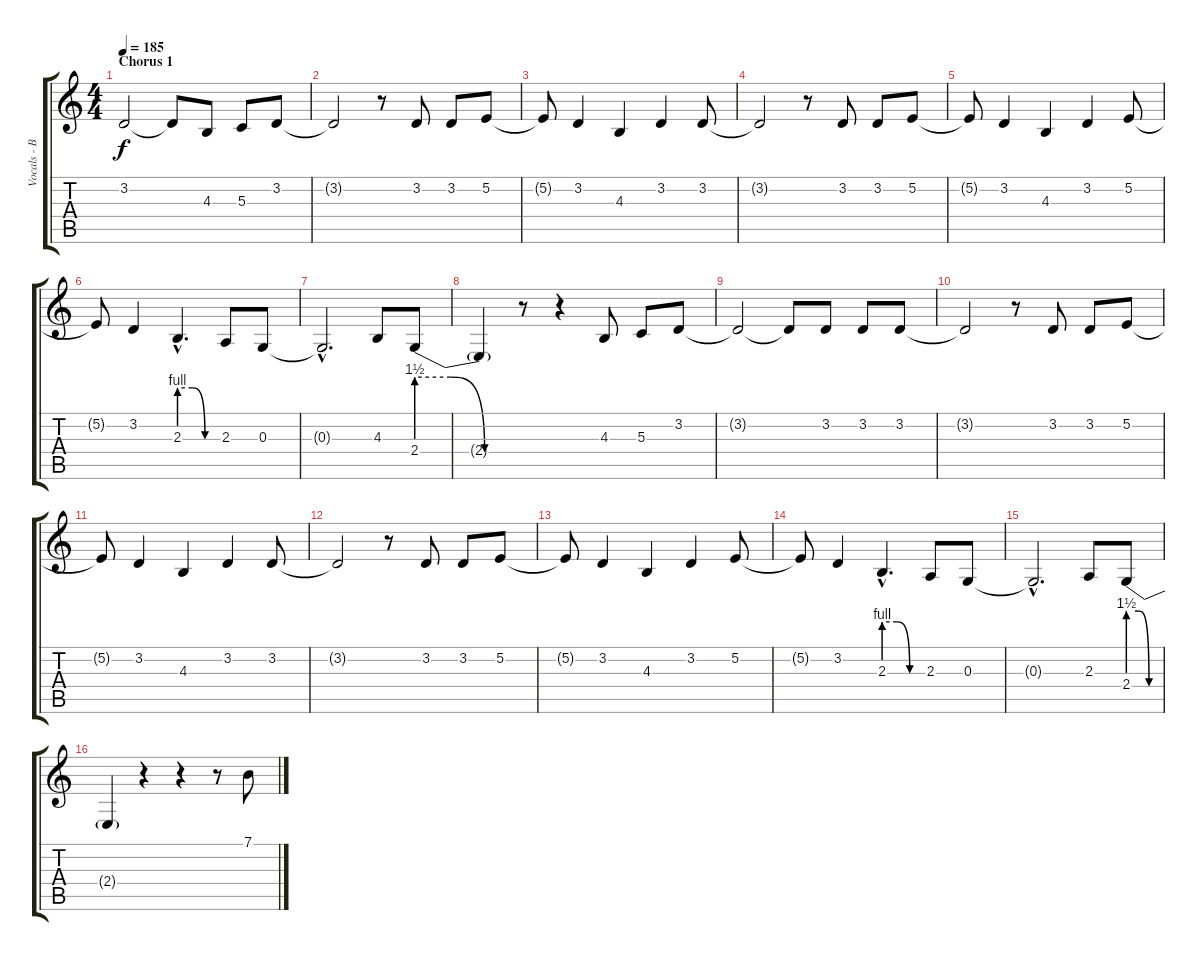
\track ("Vocals - Bruce" "Vocals - B") {instrument lead2sawtooth}
\staff {score tabs}
\tuning (E4 B3 G3 D3 A2 E2) {hide}
\ts (4 4)
\section ("" "Chorus 1")
\tempo 185
\clef g2
\ks c
3.2{t}.2{dy f} 3.2{t}.8 4.3.8 5.3.8 3.2.8 |
3.2{t}.2 r.8 3.2.8 3.2.8 5.2.8 |
5.2{t}.8 3.2.4 4.3.4 3.2.4 3.2.8 |
3.2{t}.2 r.8 3.2.8 3.2.8 5.2.8 |
5.2{t}.8 3.2.4 4.3.4 3.2.4 5.2.8 |
5.2{t}.8 3.2.4 2.3{be (custom 0 4 20 4 40 0 60 0) hac}.4{d} 2.3.8 0.3.8 |
0.3{hac t}.2{d} 4.3.8 2.4{be (custom 0 6 20 6 40 0 60 0)}.8 |
2.4{t}.4 r.8 r.4 4.3.8 5.3.8 3.2.8 |
\section ("" "")
3.2{t}.2 3.2{t}.8 3.2.8 3.2.8 3.2.8 |
3.2{t}.2 r.8 3.2.8 3.2.8 5.2.8 |
5.2{t}.8 3.2.4 4.3.4 3.2.4 3.2.8 |
3.2{t}.2 r.8 3.2.8 3.2.8 5.2.8 |
5.2{t}.8 3.2.4 4.3.4 3.2.4 5.2.8 |
5.2{t}.8 3.2.4 2.3{be (custom 0 4 20 4 40 0 60 0) hac}.4{d} 2.3.8 0.3.8 |
0.3{hac t}.2{d} 2.3.8 2.4{be (custom 0 6 20 6 40 0 60 0)}.8 |
2.4{t}.4 r.4 r.4 r.8 7.1.8
